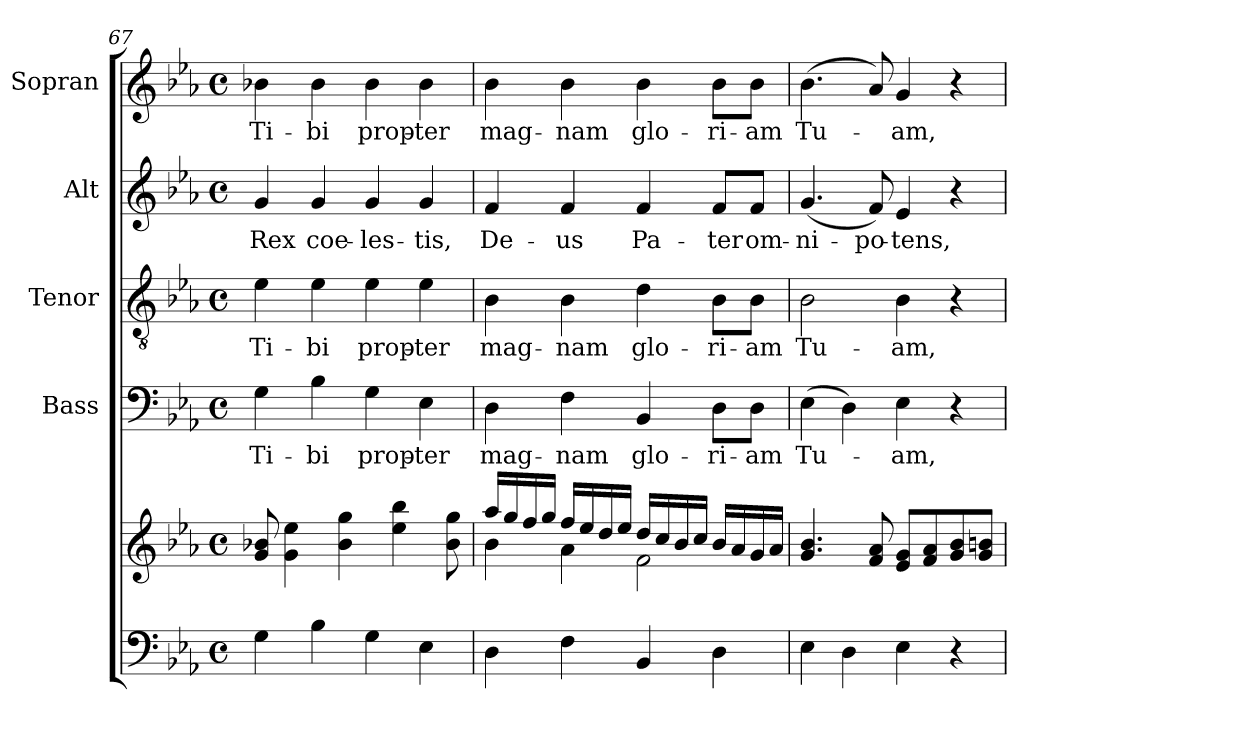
**kern	**kern	**kern	**text	**kern	**text	**kern	**text	**kern	**text
*part5	*part5	*part4	*part4	*part3	*part3	*part2	*part2	*part1	*part1
*staff6	*staff5	*staff4	*staff4	*staff3	*staff3	*staff2	*staff2	*staff1	*staff1
*	*	*I"Bass	*	*I"Tenor	*	*I"Alt	*	*I"Sopran	*
*	*	*I'B.	*	*I'T.	*	*I'A.	*	*I'S.	*
*clefF4	*clefG2	*clefF4	*	*clefGv2	*	*clefG2	*	*clefG2	*
*k[b-e-a-]	*k[b-e-a-]	*k[b-e-a-]	*	*k[b-e-a-]	*	*k[b-e-a-]	*	*k[b-e-a-]	*
*E-:	*E-:	*E-:	*	*E-:	*	*E-:	*	*E-:	*
*M4/4	*M4/4	*M4/4	*	*M4/4	*	*M4/4	*	*M4/4	*
*met(c)	*met(c)	*met(c)	*	*met(c)	*	*met(c)	*	*met(c)	*
=67	=67	=67	=67	=67	=67	=67	=67	=67	=67
!	!	!	!LO:LY:b	!	!LO:LY:b	!	!LO:LY:b	!	!LO:LY:b
4G\	8g/ 8b-X/	4G\	Ti-	4e-\	Ti-	4g/	Rex	4b-X\	Ti-
.	4g\ 4ee-\	.	.	.	.	.	.	.	.
!	!	!	!LO:LY:b	!	!LO:LY:b	!	!LO:LY:b	!	!LO:LY:b
4B-\	.	4B-\	-bi	4e-\	-bi	4g/	coe-	4b-\	-bi
.	4b-\ 4gg\	.	.	.	.	.	.	.	.
!	!	!	!LO:LY:b	!	!LO:LY:b	!	!LO:LY:b	!	!LO:LY:b
4G\	.	4G\	prop-	4e-\	prop-	4g/	-les-	4b-\	prop-
.	4ee-\ 4bb-\	.	.	.	.	.	.	.	.
!	!	!	!LO:LY:b	!	!LO:LY:b	!	!LO:LY:b	!	!LO:LY:b
4E-\	.	4E-\	-ter	4e-\	-ter	4g/	-tis,	4b-\	-ter
.	8b-\ 8gg\	.	.	.	.	.	.	.	.
=68	=68	=68	=68	=68	=68	=68	=68	=68	=68
*	*^	*	*	*	*	*	*	*	*
!	!	!	!	!LO:LY:b	!	!LO:LY:b	!	!LO:LY:b	!	!LO:LY:b
4D\	16aa-/LL	4b-\	4D\	mag-	4B-\	mag-	4f/	De-	4b-\	mag-
.	16gg/	.	.	.	.	.	.	.	.	.
.	16ff/	.	.	.	.	.	.	.	.	.
.	16gg/JJ	.	.	.	.	.	.	.	.	.
!	!	!	!	!LO:LY:b	!	!LO:LY:b	!	!LO:LY:b	!	!LO:LY:b
4F\	16ff/LL	4a-\	4F\	-nam	4B-\	-nam	4f/	-us	4b-\	-nam
.	16ee-/	.	.	.	.	.	.	.	.	.
.	16dd/	.	.	.	.	.	.	.	.	.
.	16ee-/JJ	.	.	.	.	.	.	.	.	.
!	!	!	!	!LO:LY:b	!	!LO:LY:b	!	!LO:LY:b	!	!LO:LY:b
4BB-/	16dd/LL	2f\	4BB-/	glo-	4d\	glo-	4f/	Pa-	4b-\	glo-
.	16cc/	.	.	.	.	.	.	.	.	.
.	16b-/	.	.	.	.	.	.	.	.	.
.	16cc/JJ	.	.	.	.	.	.	.	.	.
!	!	!	!	!LO:LY:b	!	!LO:LY:b	!	!LO:LY:b	!	!LO:LY:b
4D\	16b-/LL	.	8D\L	-ri-	8B-\L	-ri-	8f/L	-ter	8b-\L	-ri-
.	16a-/	.	.	.	.	.	.	.	.	.
!	!	!	!	!LO:LY:b	!	!LO:LY:b	!	!LO:LY:b	!	!LO:LY:b
.	16g/	.	8D\J	-am	8B-\J	-am	8f/J	om-	8b-\J	-am
.	16a-/JJ	.	.	.	.	.	.	.	.	.
*	*v	*v	*	*	*	*	*	*	*	*
!!LO:PB:g=z
=69	=69	=69	=69	=69	=69	=69	=69	=69	=69
!	!	!	!LO:LY:b	!	!LO:LY:b	!	!LO:LY:b	!	!LO:LY:b
4E-\	4.g/ 4.b-/	(>4E-\	Tu-	2B-\	Tu-	(<4.g/	-ni-	(>4.b-\	Tu-
4D\	.	4D\)	.	.	.	.	.	.	.
!	!	!	!	!	!	!	!LO:LY:b	!	!
.	8f/ 8a-/	.	.	.	.	8f/)	-po-	8a-/)	.
!	!	!	!LO:LY:b	!	!LO:LY:b	!	!LO:LY:b	!	!LO:LY:b
4E-\	8e-/ 8g/L	4E-\	-am,	4B-\	-am,	4e-/	-tens,	4g/	-am,
.	8f/ 8a-/	.	.	.	.	.	.	.	.
4r	8g/ 8b-/	4r	.	4r	.	4r	.	4r	.
.	8g/ 8bn/J	.	.	.	.	.	.	.	.
=	=	=	=	=	=	=	=	=	=
*-	*-	*-	*-	*-	*-	*-	*-	*-	*-
